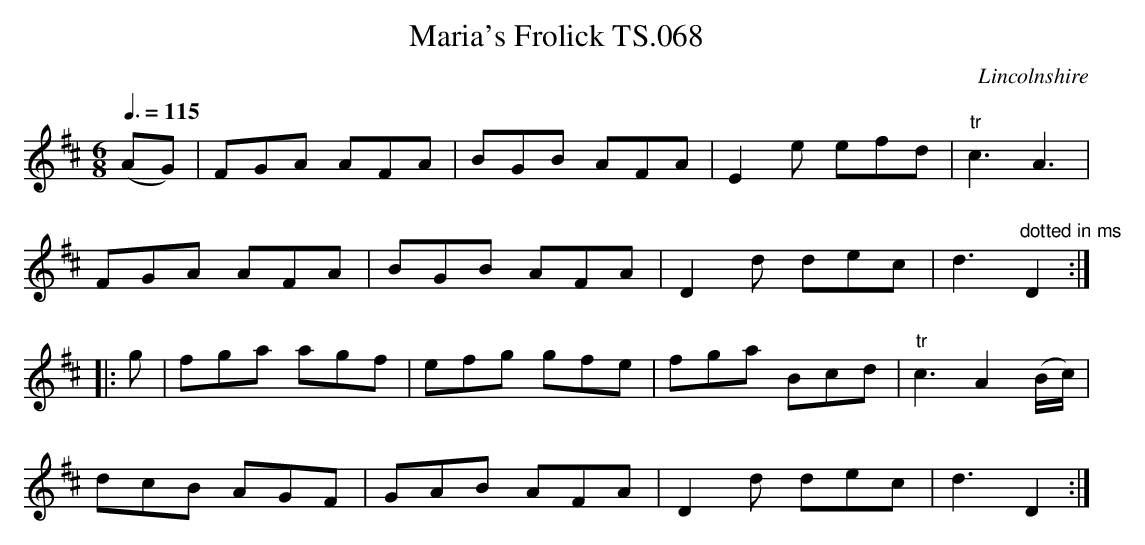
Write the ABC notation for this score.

X:1
T:Maria's Frolick TS.068
L:1/8
M:6/8
O:Lincolnshire
Q:3/8=115
K:D
(AG)|FGA AFA|BGB AFA|E2e efd|"tr"c3A3|!
FGA AFA|BGB AFA|D2d dec|d3"dotted in ms"D2:|!
|:g|fga agf|efg gfe|fga Bcd|"tr"c3A2(B/c/)|!
dcB AGF|GAB AFA|D2d dec|d3D2:|]
